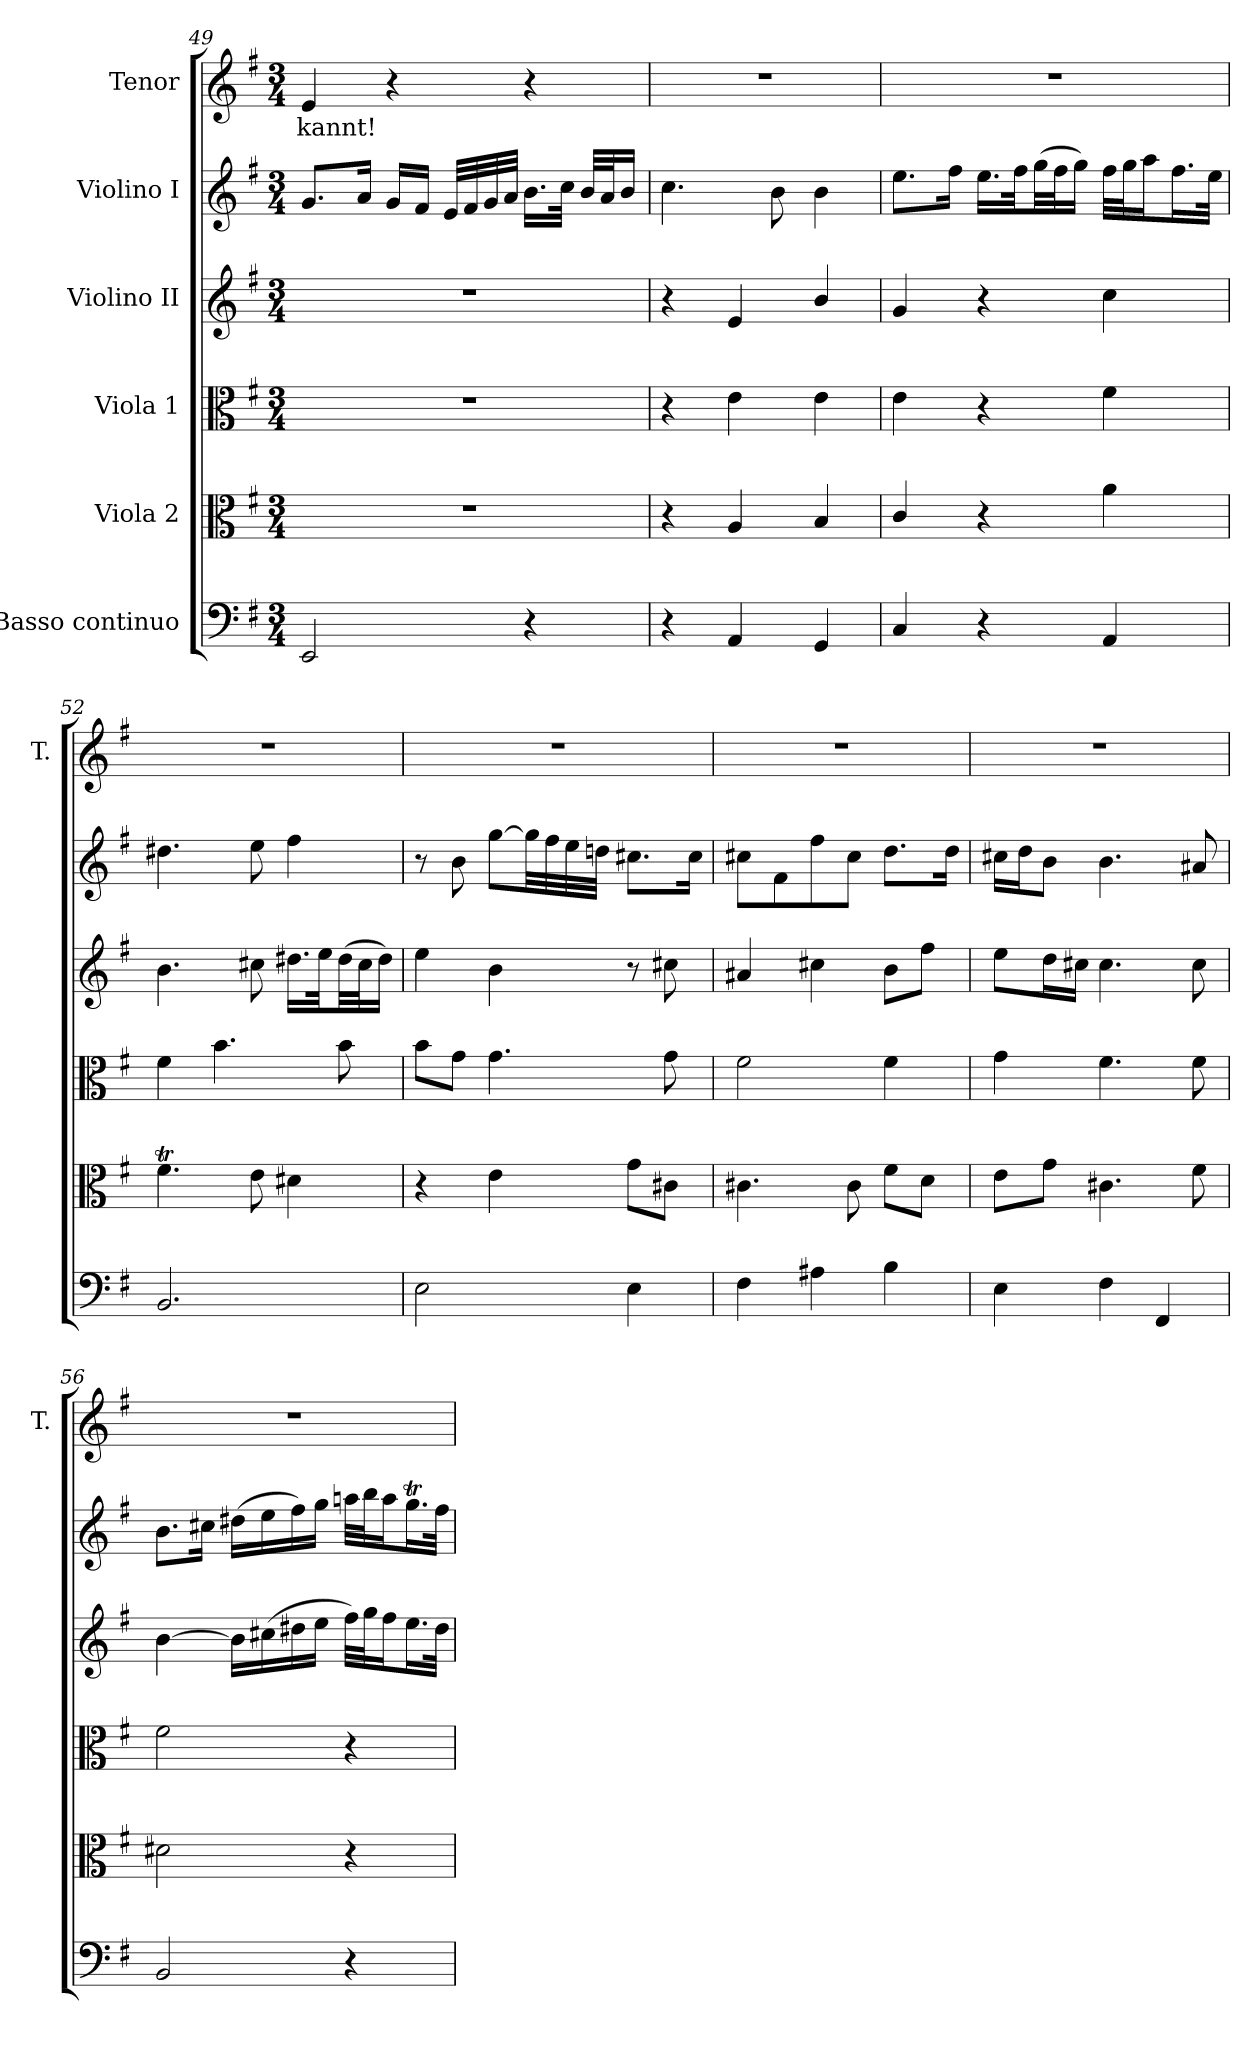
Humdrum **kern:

**kern	**kern	**kern	**kern	**kern	**kern	**text
*part6	*part5	*part4	*part3	*part2	*part1	*part1
*staff6	*staff5	*staff4	*staff3	*staff2	*staff1	*staff1
*I"Basso continuo	*I"Viola 2	*I"Viola 1	*I"Violino II	*I"Violino I	*I"Tenor	*
*	*	*	*	*	*I'T.	*
*clefF4	*clefC3	*clefC3	*clefG2	*clefG2	*clefG2	*
*	*	*	*	*	*ITrd7c12	*
*k[f#]	*k[f#]	*k[f#]	*k[f#]	*k[f#]	*k[f#]	*
*G:	*G:	*G:	*G:	*G:	*G:	*
*M3/4	*M3/4	*M3/4	*M3/4	*M3/4	*M3/4	*
=49	=49	=49	=49	=49	=49	=49
!	!	!	!	!	!	!LO:LY:b
2EE/	2.r	2.r	2.r	8.g/L	4E/	-kannt!
.	.	.	.	16a/Jk	.	.
.	.	.	.	16g/LL	4r	.
.	.	.	.	16f#/JJ	.	.
.	.	.	.	32e/LLL	.	.
.	.	.	.	32f#/	.	.
.	.	.	.	32g/	.	.
.	.	.	.	32a/JJJ	.	.
4r	.	.	.	16.b\LL	4r	.
.	.	.	.	32cc\JJk	.	.
.	.	.	.	32b/LLL	.	.
.	.	.	.	32a/J	.	.
.	.	.	.	16b/JJ	.	.
=50	=50	=50	=50	=50	=50	=50
4r	4r	4r	4r	4.cc\	2.r	.
4AA/	4A/	4e\	4e/	.	.	.
.	.	.	.	8b\	.	.
4GG/	4B/	4e\	4b/	4b\	.	.
=51	=51	=51	=51	=51	=51	=51
4C/	4c/	4e\	4g/	8.ee\L	2.r	.
.	.	.	.	16ff#\Jk	.	.
4r	4r	4r	4r	16.ee\LL	.	.
.	.	.	.	32ff#\Jk	.	.
.	.	.	.	(32gg\LL	.	.
.	.	.	.	32ff#\J	.	.
.	.	.	.	16gg\JJ)	.	.
4AA/	4a\	4f#\	4cc\	32ff#\LLL	.	.
.	.	.	.	32gg\J	.	.
.	.	.	.	16aa\J	.	.
.	.	.	.	16.ff#\L	.	.
.	.	.	.	32ee\JJk	.	.
=52	=52	=52	=52	=52	=52	=52
2.BB/	4.f#t\	4f#\	4.b\	4.dd#X\	2.r	.
.	.	4.b\	.	.	.	.
.	8e\	.	8cc#X\	8ee\	.	.
.	4d#X\	.	16.dd#X\LL	4ff#\	.	.
.	.	.	32ee\Jk	.	.	.
.	.	8b\	(32dd#\LL	.	.	.
.	.	.	32cc#\J	.	.	.
.	.	.	16dd#\JJ)	.	.	.
!!LO:PB:g=z
=53	=53	=53	=53	=53	=53	=53
2E\	4r	8b\L	4ee\	8r	2.r	.
.	.	8g\J	.	8b\	.	.
.	4e\	4.g\	4b\	[>8gg\L	.	.
.	.	.	.	32gg\LL]	.	.
.	.	.	.	32ff#\	.	.
.	.	.	.	32ee\	.	.
.	.	.	.	32ddn\JJJ	.	.
4E\	8g\L	.	8r	8.cc#X\L	.	.
.	8c#X\J	8g\	8cc#X\	.	.	.
.	.	.	.	16cc#\Jk	.	.
=54	=54	=54	=54	=54	=54	=54
4F#\	4.c#X\	2f#\	4a#X/	8cc#X\L	2.r	.
.	.	.	.	8f#\	.	.
4A#X\	.	.	4cc#X\	8ff#\	.	.
.	8c#\	.	.	8cc#\J	.	.
4B\	8f#\L	4f#\	8b\L	8.dd\L	.	.
.	8d\J	.	8ff#\J	.	.	.
.	.	.	.	16dd\Jk	.	.
=55	=55	=55	=55	=55	=55	=55
4E\	8e\L	4g\	8ee\L	16cc#X\LL	2.r	.
.	.	.	.	16dd\J	.	.
.	8g\J	.	16dd\L	8b\J	.	.
.	.	.	16cc#X\JJ	.	.	.
4F#\	4.c#X\	4.f#\	4.cc#\	4.b\	.	.
4FF#/	.	.	.	.	.	.
.	8f#\	8f#\	8cc#\	8a#X/	.	.
=56	=56	=56	=56	=56	=56	=56
2BB/	2d#X\	2f#\	[>4b\	8.b\L	2.r	.
.	.	.	.	16cc#X\Jk	.	.
.	.	.	16b\LL]	(16dd#X\LL	.	.
.	.	.	(16cc#X\	16ee\	.	.
.	.	.	16dd#X\	16ff#\)	.	.
.	.	.	16ee\JJ	16gg\JJ	.	.
4r	4r	4r	32ff#\LLL)	32aan\LLL	.	.
.	.	.	32gg\J	32bb\J	.	.
.	.	.	16ff#\J	16aa\J	.	.
.	.	.	16.ee\L	16.ggT\L	.	.
.	.	.	32dd#\JJk	32ff#\JJk	.	.
=	=	=	=	=	=	=
*-	*-	*-	*-	*-	*-	*-
